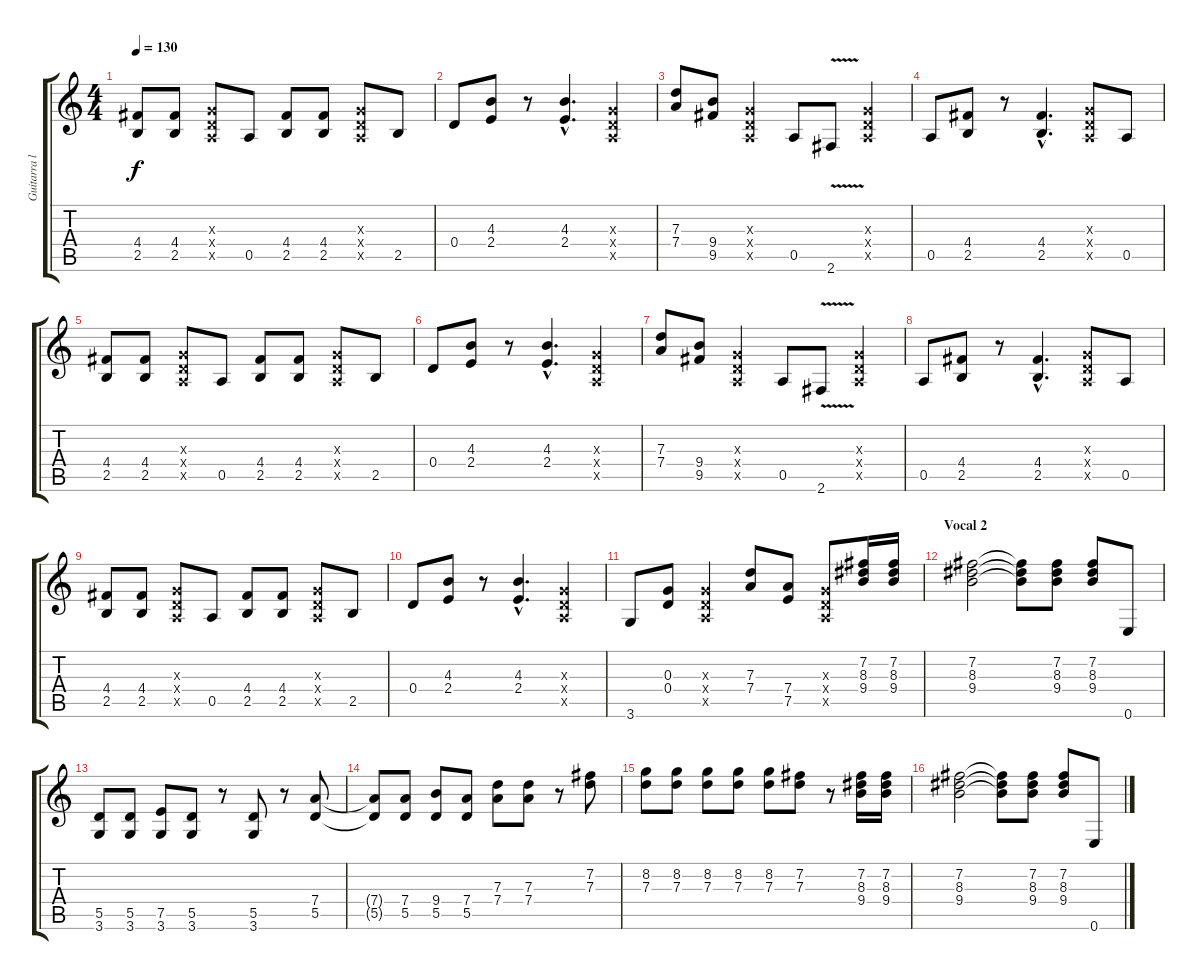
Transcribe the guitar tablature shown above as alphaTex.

\track ("Guitarra líder" "Guitarra l") {instrument distortionguitar}
\staff {score tabs}
\tuning (E4 B3 G3 D3 A2 E2) {hide}
\ts (4 4)
\tempo 130
\clef g2
\ks c
(4.4 2.5).8{dy f} (4.4 2.5).8 (0.3{x} 0.4{x} 0.5{x}).8 0.5.8 (4.4 2.5).8 (4.4 2.5).8 (0.3{x} 0.4{x} 0.5{x}).8 2.5.8 |
0.4.8 (4.3 2.4).8 r.8 (4.3{hac} 2.4{hac}).4{d} (0.3{x} 0.4{x} 0.5{x}).4 |
(7.3 7.4).8 (9.4 9.5).8 (0.3{x} 0.4{x} 0.5{x}).4 0.5.8 2.6{v}.8 (0.3{x} 0.4{x} 0.5{x}).4 |
0.5.8 (4.4 2.5).8 r.8 (4.4{hac} 2.5{hac}).4{d} (0.3{x} 0.4{x} 0.5{x}).8 0.5.8 |
(4.4 2.5).8 (4.4 2.5).8 (0.3{x} 0.4{x} 0.5{x}).8 0.5.8 (4.4 2.5).8 (4.4 2.5).8 (0.3{x} 0.4{x} 0.5{x}).8 2.5.8 |
0.4.8 (4.3 2.4).8 r.8 (4.3{hac} 2.4{hac}).4{d} (0.3{x} 0.4{x} 0.5{x}).4 |
(7.3 7.4).8 (9.4 9.5).8 (0.3{x} 0.4{x} 0.5{x}).4 0.5.8 2.6{v}.8 (0.3{x} 0.4{x} 0.5{x}).4 |
0.5.8 (4.4 2.5).8 r.8 (4.4{hac} 2.5{hac}).4{d} (0.3{x} 0.4{x} 0.5{x}).8 0.5.8 |
(4.4 2.5).8 (4.4 2.5).8 (0.3{x} 0.4{x} 0.5{x}).8 0.5.8 (4.4 2.5).8 (4.4 2.5).8 (0.3{x} 0.4{x} 0.5{x}).8 2.5.8 |
0.4.8 (4.3 2.4).8 r.8 (4.3{hac} 2.4{hac}).4{d} (0.3{x} 0.4{x} 0.5{x}).4 |
3.6.8 (0.3 0.4).8 (0.3{x} 0.4{x} 0.5{x}).4 (7.3 7.4).8 (7.4 7.5).8 (0.3{x} 0.4{x} 0.5{x}).8 (7.2 8.3 9.4).16 (7.2 8.3 9.4).16 |
\section ("" "Vocal 2")
(7.2 8.3 9.4).2 (7.2{t} 8.3{t} 9.4{t}).8 (7.2 8.3 9.4).8 (7.2 8.3 9.4).8 0.6.8 |
(5.5 3.6).8 (5.5 3.6).8 (7.5 3.6).8 (5.5 3.6).8 r.8 (5.5 3.6).8 r.8 (7.4 5.5).8 |
(7.4{t} 5.5{t}).8 (7.4 5.5).8 (9.4 5.5).8 (7.4 5.5).8 (7.3 7.4).8 (7.3 7.4).8 r.8 (7.2 7.3).8 |
(8.2 7.3).8 (8.2 7.3).8 (8.2 7.3).8 (8.2 7.3).8 (8.2 7.3).8 (7.2 7.3).8 r.8 (7.2 8.3 9.4).16 (7.2 8.3 9.4).16 |
(7.2 8.3 9.4).2 (7.2{t} 8.3{t} 9.4{t}).8 (7.2 8.3 9.4).8 (7.2 8.3 9.4).8 0.6.8
